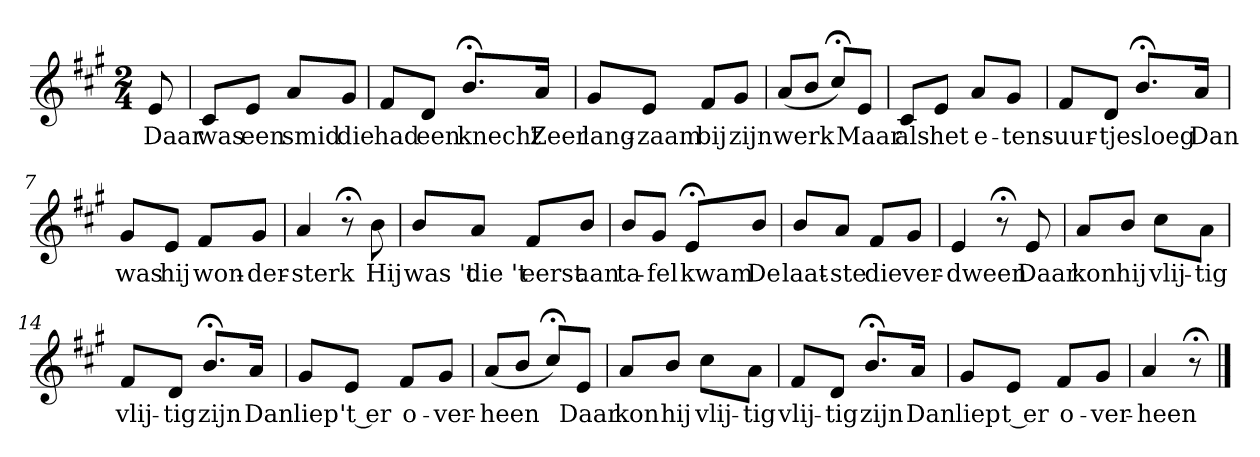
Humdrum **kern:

**kern	**text
*part1	*part1
*staff1	*staff1
*k[f#c#g#]	*
*A:	*
*M2/4	*
*MM120	*
=	=
8e	Daar
=1	=1
8c#L	was
8eJ	een
8aL	smid
8g#J	die
=2	=2
8f#L	had
8dJ	een
8.b;<L	knecht
16aJk	Zeer
=3	=3
8g#L	lang-
8eJ	-zaam
8f#L	bij
8g#J	zijn
=4	=4
(8aL	werk
8bJ	.
8cc#;<L)	.
8eJ	Maar
=5	=5
8c#L	als
8eJ	het
8aL	e-
8g#J	-tens-
=6	=6
8f#L	-uur-
8dJ	-tje
8.b;<L	sloeg
16aJk	Dan
=7	=7
8g#L	was
8eJ	hij
8f#L	won-
8g#J	-der-
=8	=8
4a	-sterk
8r;<	.
8b	Hij
=9	=9
8bL	was 't
8aJ	die 't
8f#L	eerst
8bJ	aan
=10	=10
8bL	ta-
8g#J	-fel
8e;<L	kwam
8bJ	De
=11	=11
8bL	laat-
8aJ	-ste
8f#L	die
8g#J	ver-
=12	=12
4e	-dween
8r;<	.
8e	Daar
=13	=13
8aL	kon
8bJ	hij
8cc#L	vlij-
8aJ	-tig
=14	=14
8f#L	vlij-
8dJ	-tig
8.b;<L	zijn
16aJk	Dan
=15	=15
8g#L	liep
8eJ	't er
8f#L	o-
8g#J	-ver-
=16	=16
(8aL	-heen
8bJ	.
8cc#;<L)	.
8eJ	Daar
=17	=17
8aL	kon
8bJ	hij
8cc#L	vlij-
8aJ	-tig
=18	=18
8f#L	vlij-
8dJ	-tig
8.b;<L	zijn
16aJk	Dan
=19	=19
8g#L	liep
8eJ	t er
8f#L	o-
8g#J	-ver-
=20	=20
4a	-heen
8r;<	.
==	==
*-	*-
